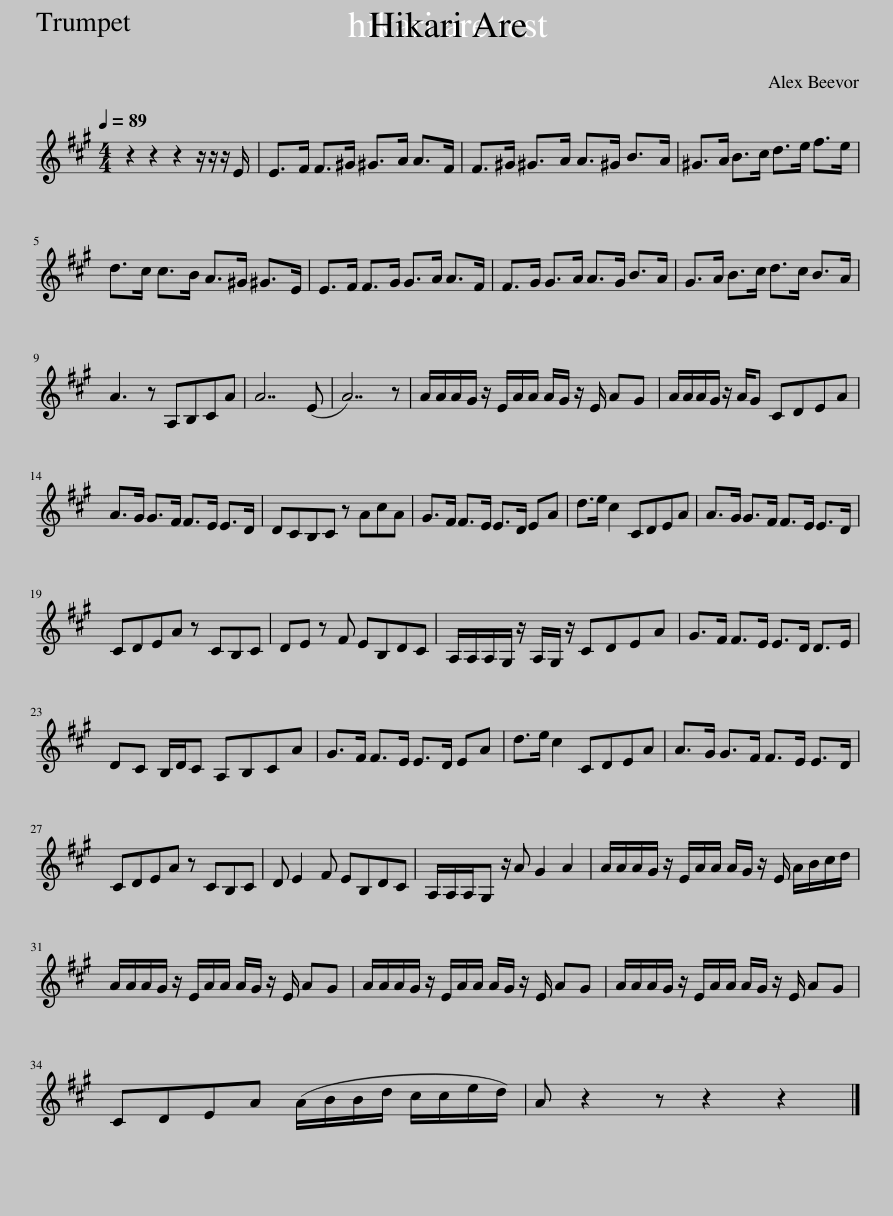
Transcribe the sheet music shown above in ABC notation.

X:1
L:1/8
Q:1/4=89
M:4/4
I:linebreak $
K:none
V:1 treble transpose=-2
V:1
[K:A] z2 z2 z2 z/ z/ z/ E/ | E>F F>^G ^G>A A>F | F>^G ^G>A A>^G B>A | ^G>A B>^c =d>e f>e |$ d>c c>B A>^G ^G>E | %5
 E>F F>G G>A A>F | F>G G>A A>G B>A | G>A B>c d>c B>A |$ A3 z A,B,CA | A7 (E | %10
 A7) z | A/A/A/G/ z/ E/A/A/ A/G/ z/ E/ AG | A/A/A/G/ z/ A/G CDEA |$ A>G G>F F>E E>D | DCB,C z AcA | %15
 G>F F>E E>D EA | d>e c2 CDEA | A>G G>F F>E E>D |$ CDEA z CB,C | DE z F EB,DC | %20
 A,/A,/A,/G,/ z/ A,/G,/ z/ CDEA | G>F F>E E>D D>E |$ DC B,/D/C A,B,CA | G>F F>E E>D EA | d>e c2 CDEA | %25
 A>G G>F F>E E>D |$ CDEA z CB,C | D E2 F EB,DC | A,/A,/A,/G, z/ A G2 A2 | A/A/A/G/ z/ E/A/A/ A/G/ z/ E/ A/B/c/d/ |$ %30
 A/A/A/G/ z/ E/A/A/ A/G/ z/ E/ AG | A/A/A/G/ z/ E/A/A/ A/G/ z/ E/ AG | A/A/A/G/ z/ E/A/A/ A/G/ z/ E/ AG |$ CDEA (A/B/B/d/ c/c/e/d/) | A z2 z z2 z2 |] %35
